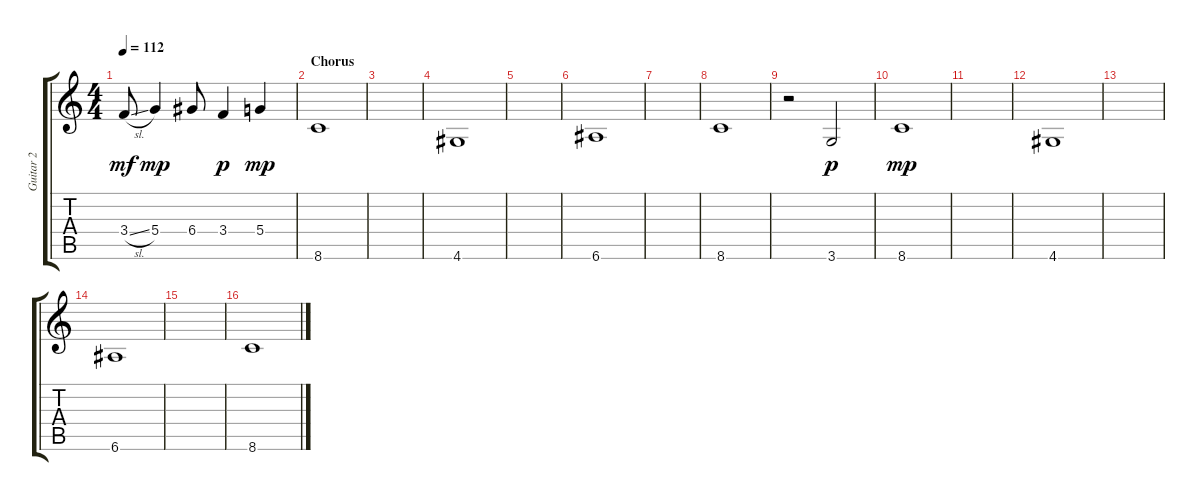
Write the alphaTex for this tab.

\track ("Guitar 2" "Guitar 2") {instrument acousticguitarnylon}
\staff {score tabs}
\tuning (E4 B3 G3 D3 A2 E2) {hide}
\ts (4 4)
\tempo 112
\clef g2
\ks c
3.4{sl}.8{dy mf} 5.4.4{dy mp} 6.4.8 3.4.4{dy p} 5.4.4{dy mp} |
\section ("" "Chorus")
8.6.1 |
|
4.6.1 |
|
6.6.1 |
|
8.6.1 |
r.2 3.6.2{dy p} |
8.6.1{dy mp} |
|
4.6.1 |
|
6.6.1 |
|
8.6.1
